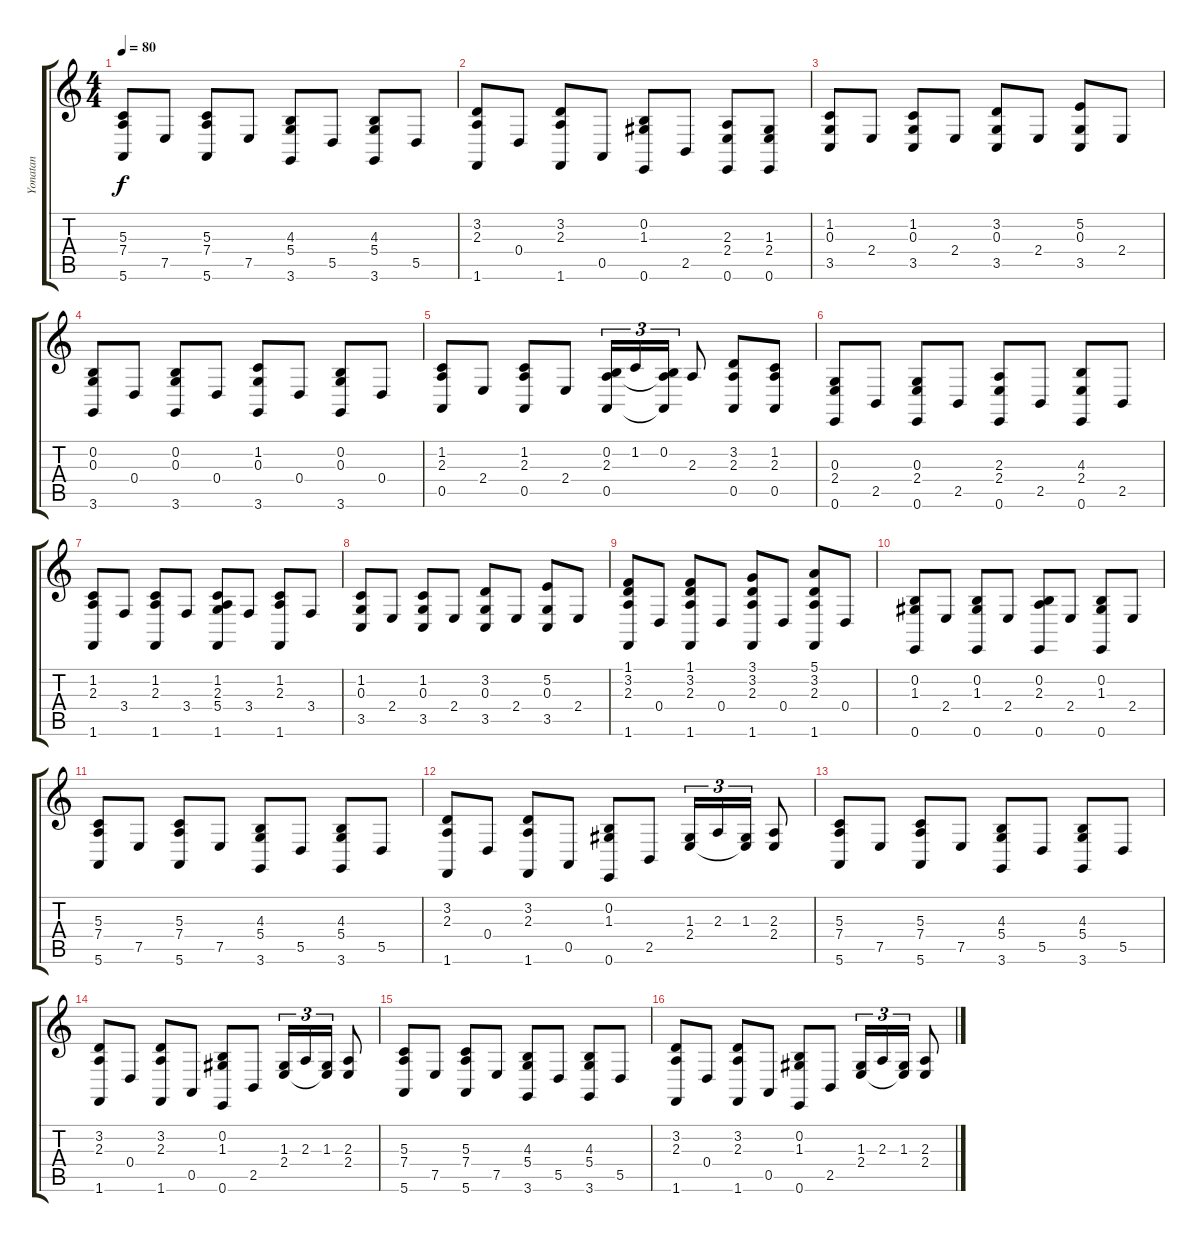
\track ("Yonatan" "Yonatan") {instrument acousticgrandpiano}
\staff {score tabs}
\tuning (E4 B3 G3 D3 A2 E2) {hide}
\ts (4 4)
\tempo 80
\clef g2
\ks c
(5.3 7.4 5.6).8{dy f} 7.5.8 (5.3 7.4 5.6).8 7.5.8 (4.3 5.4 3.6).8 5.5.8 (4.3 5.4 3.6).8 5.5.8 |
(3.2 2.3 1.6).8 0.4.8 (3.2 2.3 1.6).8 0.5.8 (0.2 1.3 0.6).8 2.5.8 (2.3 2.4 0.6).8 (1.3 2.4 0.6).8 |
(1.2 0.3 3.5).8 2.4.8 (1.2 0.3 3.5).8 2.4.8 (3.2 0.3 3.5).8 2.4.8 (5.2 0.3 3.5).8 2.4.8 |
(0.2 0.3 3.6).8 0.4.8 (0.2 0.3 3.6).8 0.4.8 (1.2 0.3 3.6).8 0.4.8 (0.2 0.3 3.6).8 0.4.8 |
(1.2 2.3 0.5).8 2.4.8 (1.2 2.3 0.5).8 2.4.8 (0.2 2.3 0.5).16{tu (3 2)} 1.2.16{tu (3 2)} (0.2 2.3{t} 0.5{t}).16{tu (3 2)} 2.3.8 (3.2 2.3 0.5).8 (1.2 2.3 0.5).8 |
(0.3 2.4 0.6).8 2.5.8 (0.3 2.4 0.6).8 2.5.8 (2.3 2.4 0.6).8 2.5.8 (4.3 2.4 0.6).8 2.5.8 |
(1.2 2.3 1.6).8 3.4.8 (1.2 2.3 1.6).8 3.4.8 (1.2 2.3 5.4 1.6).8 3.4.8 (1.2 2.3 1.6).8 3.4.8 |
(1.2 0.3 3.5).8 2.4.8 (1.2 0.3 3.5).8 2.4.8 (3.2 0.3 3.5).8 2.4.8 (5.2 0.3 3.5).8 2.4.8 |
(1.1 3.2 2.3 1.6).8 0.4.8 (1.1 3.2 2.3 1.6).8 0.4.8 (3.1 3.2 2.3 1.6).8 0.4.8 (5.1 3.2 2.3 1.6).8 0.4.8 |
(0.2 1.3 0.6).8 2.4.8 (0.2 1.3 0.6).8 2.4.8 (0.2 2.3 0.6).8 2.4.8 (0.2 1.3 0.6).8 2.4.8 |
(5.3 7.4 5.6).8 7.5.8 (5.3 7.4 5.6).8 7.5.8 (4.3 5.4 3.6).8 5.5.8 (4.3 5.4 3.6).8 5.5.8 |
(3.2 2.3 1.6).8 0.4.8 (3.2 2.3 1.6).8 0.5.8 (0.2 1.3 0.6).8 2.5.8 (1.3 2.4).16{tu (3 2)} 2.3.16{tu (3 2)} (1.3 2.4{t}).16{tu (3 2)} (2.3 2.4).8 |
(5.3 7.4 5.6).8 7.5.8 (5.3 7.4 5.6).8 7.5.8 (4.3 5.4 3.6).8 5.5.8 (4.3 5.4 3.6).8 5.5.8 |
(3.2 2.3 1.6).8 0.4.8 (3.2 2.3 1.6).8 0.5.8 (0.2 1.3 0.6).8 2.5.8 (1.3 2.4).16{tu (3 2)} 2.3.16{tu (3 2)} (1.3 2.4{t}).16{tu (3 2)} (2.3 2.4).8 |
(5.3 7.4 5.6).8 7.5.8 (5.3 7.4 5.6).8 7.5.8 (4.3 5.4 3.6).8 5.5.8 (4.3 5.4 3.6).8 5.5.8 |
(3.2 2.3 1.6).8 0.4.8 (3.2 2.3 1.6).8 0.5.8 (0.2 1.3 0.6).8 2.5.8 (1.3 2.4).16{tu (3 2)} 2.3.16{tu (3 2)} (1.3 2.4{t}).16{tu (3 2)} (2.3 2.4).8
